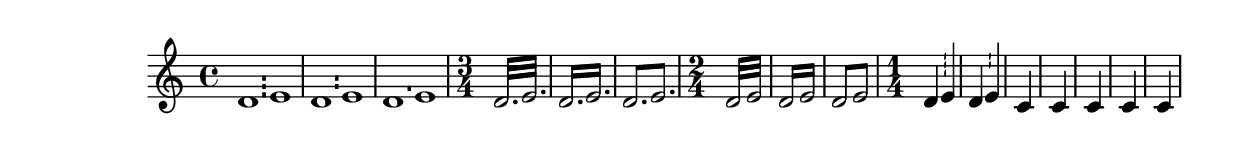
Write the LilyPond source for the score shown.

\version "2.12.0"

\header{
texidoc="
Chord tremolos look like beams, but are a kind of repeat symbol.
To avoid confusion, chord tremolo beams do not reach the stems, but 
leave a gap.  Chord tremolo beams on half notes are not ambiguous,
as half notes cannot appear in a regular beam, and should reach the 
stems.

In this example, each tremolo lasts exactly one measure.

(To ensure that the spacing engine is not confused we add some regular
notes as well.)

"
}

\context Voice \relative c' {
  \time 4/4
  \repeat "tremolo" 16 { d32 e }
  \repeat "tremolo" 8 { d16 e }
  \repeat "tremolo" 4 { d8 e }

  \time 3/4
  \repeat "tremolo" 12 { d32 e }
  \repeat "tremolo" 6 { d16 e } 
  \repeat "tremolo" 3 { d8 e } 

  \time 2/4
  \repeat "tremolo" 8 { d32 e }
  \repeat "tremolo" 4 { d16 e }
  \repeat "tremolo" 2 { d8 e }

  \time 1/4
  \repeat "tremolo" 4 { d32 e }
  \repeat "tremolo" 2 { d16 e }

  c4 c4 c4 c4 c4 
}

